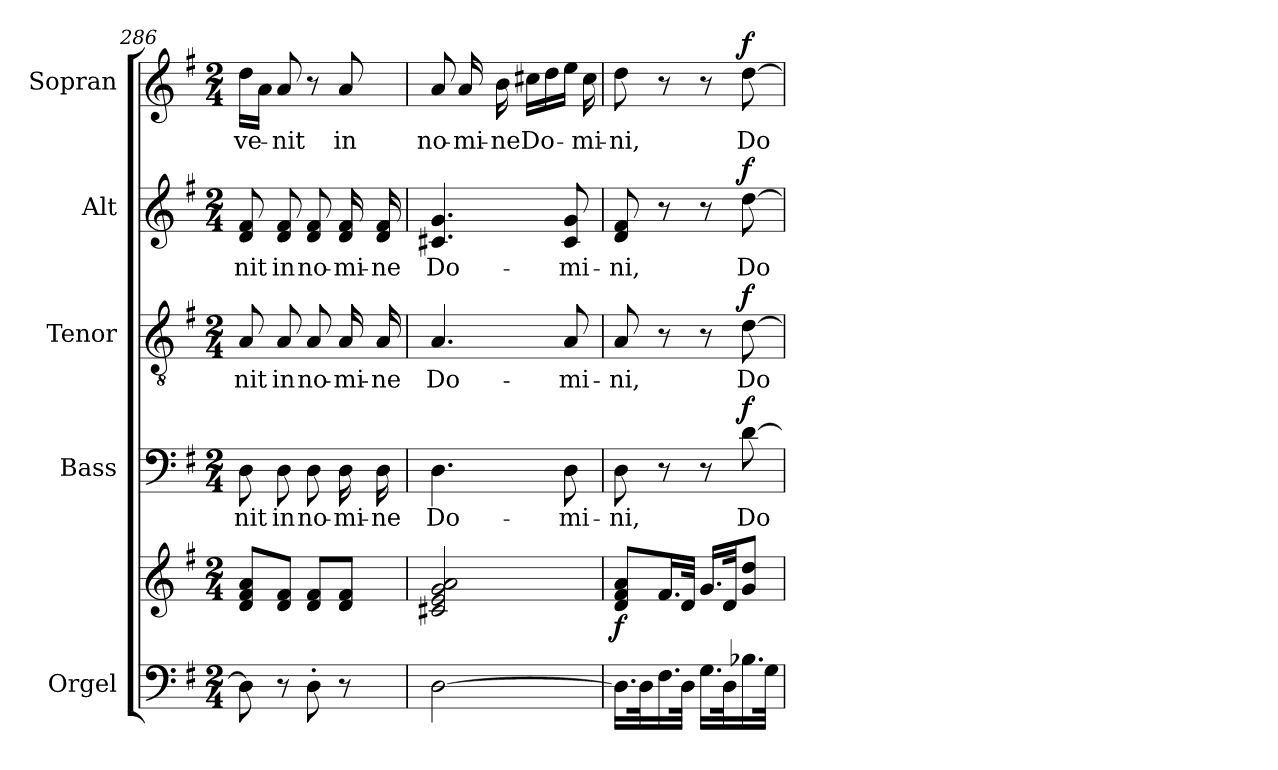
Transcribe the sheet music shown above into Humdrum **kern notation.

**kern	**kern	**dynam	**kern	**text	**dynam	**kern	**text	**dynam	**kern	**text	**dynam	**kern	**text	**dynam
*part5	*part5	*part5	*part4	*part4	*part4	*part3	*part3	*part3	*part2	*part2	*part2	*part1	*part1	*part1
*staff6	*staff5	*staff5/6	*staff4	*staff4	*staff4	*staff3	*staff3	*staff3	*staff2	*staff2	*staff2	*staff1	*staff1	*staff1
*I"Orgel	*	*	*I"Bass	*	*	*I"Tenor	*	*	*I"Alt	*	*	*I"Sopran	*	*
*I'Org.	*	*	*I'B.	*	*	*I'T.	*	*	*I'A.	*	*	*I'S.	*	*
*clefF4	*clefG2	*	*clefF4	*	*	*clefGv2	*	*	*clefG2	*	*	*clefG2	*	*
*k[f#]	*k[f#]	*	*k[f#]	*	*	*k[f#]	*	*	*k[f#]	*	*	*k[f#]	*	*
*G:	*G:	*	*G:	*	*	*G:	*	*	*G:	*	*	*G:	*	*
*M2/4	*M2/4	*	*M2/4	*	*	*M2/4	*	*	*M2/4	*	*	*M2/4	*	*
=286	=286	=286	=286	=286	=286	=286	=286	=286	=286	=286	=286	=286	=286	=286
!	!	!	!	!LO:LY:b	!	!	!LO:LY:b	!	!	!LO:LY:b	!	!	!LO:LY:b	!
8D\]	8d/ 8f#/ 8a/L	.	8D\	-nit	.	8A/	-nit	.	8d/ 8f#/	-nit	.	16dd\LL	ve-	.
.	.	.	.	.	.	.	.	.	.	.	.	16a\JJ	.	.
!	!	!	!	!LO:LY:b	!	!	!LO:LY:b	!	!	!LO:LY:b	!	!	!LO:LY:b	!
8r	8d/ 8f#/J	.	8D\	in	.	8A/	in	.	8d/ 8f#/	in	.	8a/	-nit	.
!	!	!	!	!LO:LY:b	!	!	!LO:LY:b	!	!	!LO:LY:b	!	!	!	!
8D'>\	8d/ 8f#/L	.	8D\	no-	.	8A/	no-	.	8d/ 8f#/	no-	.	8r	.	.
!	!	!	!	!LO:LY:b	!	!	!LO:LY:b	!	!	!LO:LY:b	!	!	!LO:LY:b	!
8r	8d/ 8f#/J	.	16D\	-mi-	.	16A/	-mi-	.	16d/ 16f#/	-mi-	.	8a/	in	.
!	!	!	!	!LO:LY:b	!	!	!LO:LY:b	!	!	!LO:LY:b	!	!	!	!
.	.	.	16D\	-ne	.	16A/	-ne	.	16d/ 16f#/	-ne	.	.	.	.
=287	=287	=287	=287	=287	=287	=287	=287	=287	=287	=287	=287	=287	=287	=287
!	!	!	!	!LO:LY:b	!	!	!LO:LY:b	!	!	!LO:LY:b	!	!	!LO:LY:b	!
[2D\	2c#X/ 2e/ 2g/ 2a/	.	4.D\	Do-	.	4.A/	Do-	.	4.c#X/ 4.g/	Do-	.	8a/	no-	.
!	!	!	!	!	!	!	!	!	!	!	!	!	!LO:LY:b	!
.	.	.	.	.	.	.	.	.	.	.	.	16a/	-mi-	.
!	!	!	!	!	!	!	!	!	!	!	!	!	!LO:LY:b	!
.	.	.	.	.	.	.	.	.	.	.	.	16b\	-ne	.
!	!	!	!	!	!	!	!	!	!	!	!	!	!LO:LY:b	!
.	.	.	.	.	.	.	.	.	.	.	.	16cc#X\LL	Do-	.
.	.	.	.	.	.	.	.	.	.	.	.	16dd\	.	.
!	!	!	!	!LO:LY:b	!	!	!LO:LY:b	!	!	!LO:LY:b	!	!	!	!
.	.	.	8D\	-mi-	.	8A/	-mi-	.	8c#/ 8g/	-mi-	.	16ee\JJ	.	.
!	!	!	!	!	!	!	!	!	!	!	!	!	!LO:LY:b	!
.	.	.	.	.	.	.	.	.	.	.	.	16cc#\	-mi-	.
=288	=288	=288	=288	=288	=288	=288	=288	=288	=288	=288	=288	=288	=288	=288
!	!	!LO:DY:b	!	!LO:LY:b	!	!	!LO:LY:b	!	!	!LO:LY:b	!	!	!LO:LY:b	!
16.D\LL]	8d/ 8f#/ 8a/L	f	8D\	-ni,	.	8A/	-ni,	.	8d/ 8f#/	-ni,	.	8dd\	-ni,	.
32D\k	.	.	.	.	.	.	.	.	.	.	.	.	.	.
16.F#\	16.f#/L	.	8r	.	.	8r	.	.	8r	.	.	8r	.	.
32D\JJk	32d/JJk	.	.	.	.	.	.	.	.	.	.	.	.	.
16.G\LL	16.g/LL	.	8r	.	.	8r	.	.	8r	.	.	8r	.	.
32D\k	32d/Jk	.	.	.	.	.	.	.	.	.	.	.	.	.
!	!	!	!	!LO:LY:b	!LO:DY:a	!	!LO:LY:b	!LO:DY:a	!	!LO:LY:b	!LO:DY:a	!	!LO:LY:b	!LO:DY:a
16.B-X\	8g/ 8dd/J	.	[8d\	Do-	f	[8d\	Do-	f	[8dd\	Do-	f	[8dd\	Do-	f
32G\JJk	.	.	.	.	.	.	.	.	.	.	.	.	.	.
=	=	=	=	=	=	=	=	=	=	=	=	=	=	=
*-	*-	*-	*-	*-	*-	*-	*-	*-	*-	*-	*-	*-	*-	*-
